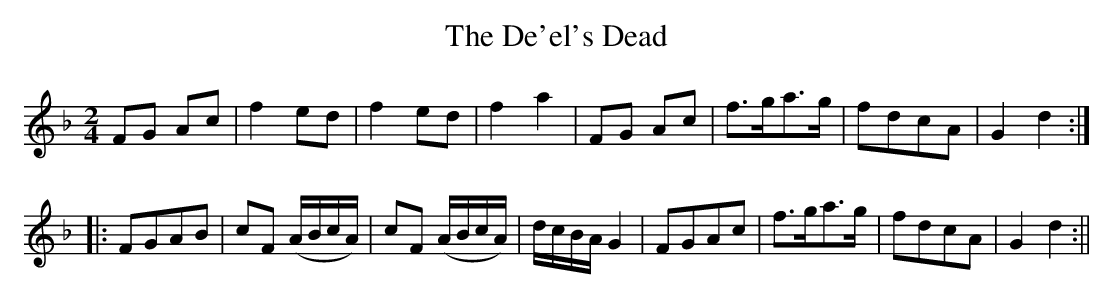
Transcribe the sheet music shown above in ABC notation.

X:1
T:De'el's Dead, The
M:2/4
L:1/8
K:F
FG Ac | f2 ed | f2 ed | f2a2 | FG Ac | f>ga>g | fdcA | G2d2 :|
|: FGAB | cF (A/B/c/A/) | cF (A/B/c/A/) | d/c/B/A/ G2 | FGAc | f>ga>g | fdcA | G2d2 :||
